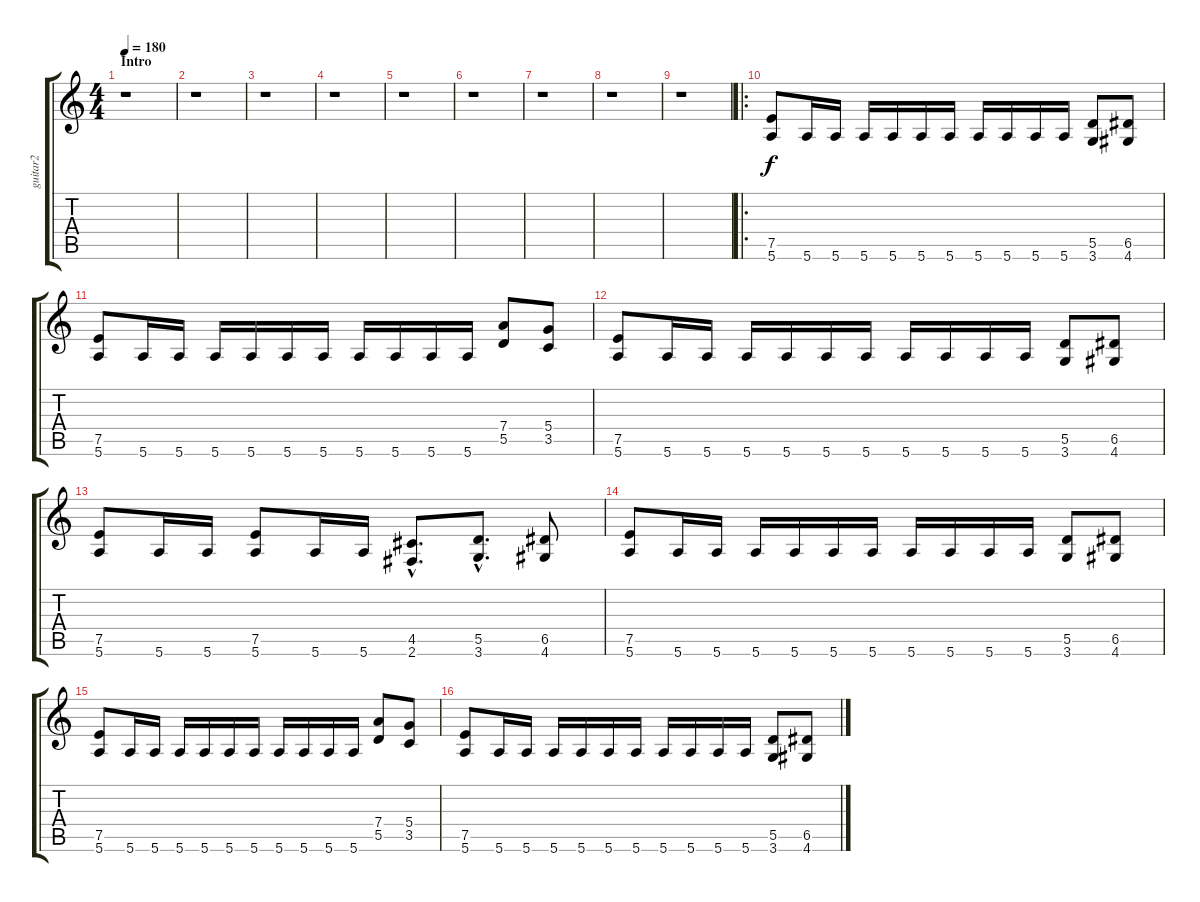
\track ("guitar2" "guitar2") {instrument distortionguitar}
\staff {score tabs}
\tuning (E4 B3 G3 D3 A2 E2) {hide}
\ts (4 4)
\section ("" "Intro")
\tempo 180
\clef g2
\ks c
r.1{dy f instrument distortionguitar} |
r.1 |
r.1 |
r.1 |
r.1 |
r.1 |
r.1 |
r.1 |
r.1 |
\ro
(7.5 5.6).8 5.6.16 5.6.16 5.6.16 5.6.16 5.6.16 5.6.16 5.6.16 5.6.16 5.6.16 5.6.16 (5.5 3.6).8 (6.5 4.6).8 |
(7.5 5.6).8 5.6.16 5.6.16 5.6.16 5.6.16 5.6.16 5.6.16 5.6.16 5.6.16 5.6.16 5.6.16 (7.4 5.5).8 (5.4 3.5).8 |
(7.5 5.6).8 5.6.16 5.6.16 5.6.16 5.6.16 5.6.16 5.6.16 5.6.16 5.6.16 5.6.16 5.6.16 (5.5 3.6).8 (6.5 4.6).8 |
(7.5 5.6).8 5.6.16 5.6.16 (7.5 5.6).8 5.6.16 5.6.16 (4.5{hac} 2.6{hac}).8{d} (5.5{hac} 3.6{hac}).8{d} (6.5 4.6).8 |
(7.5 5.6).8 5.6.16 5.6.16 5.6.16 5.6.16 5.6.16 5.6.16 5.6.16 5.6.16 5.6.16 5.6.16 (5.5 3.6).8 (6.5 4.6).8 |
(7.5 5.6).8 5.6.16 5.6.16 5.6.16 5.6.16 5.6.16 5.6.16 5.6.16 5.6.16 5.6.16 5.6.16 (7.4 5.5).8 (5.4 3.5).8 |
(7.5 5.6).8 5.6.16 5.6.16 5.6.16 5.6.16 5.6.16 5.6.16 5.6.16 5.6.16 5.6.16 5.6.16 (5.5 3.6).8 (6.5 4.6).8
